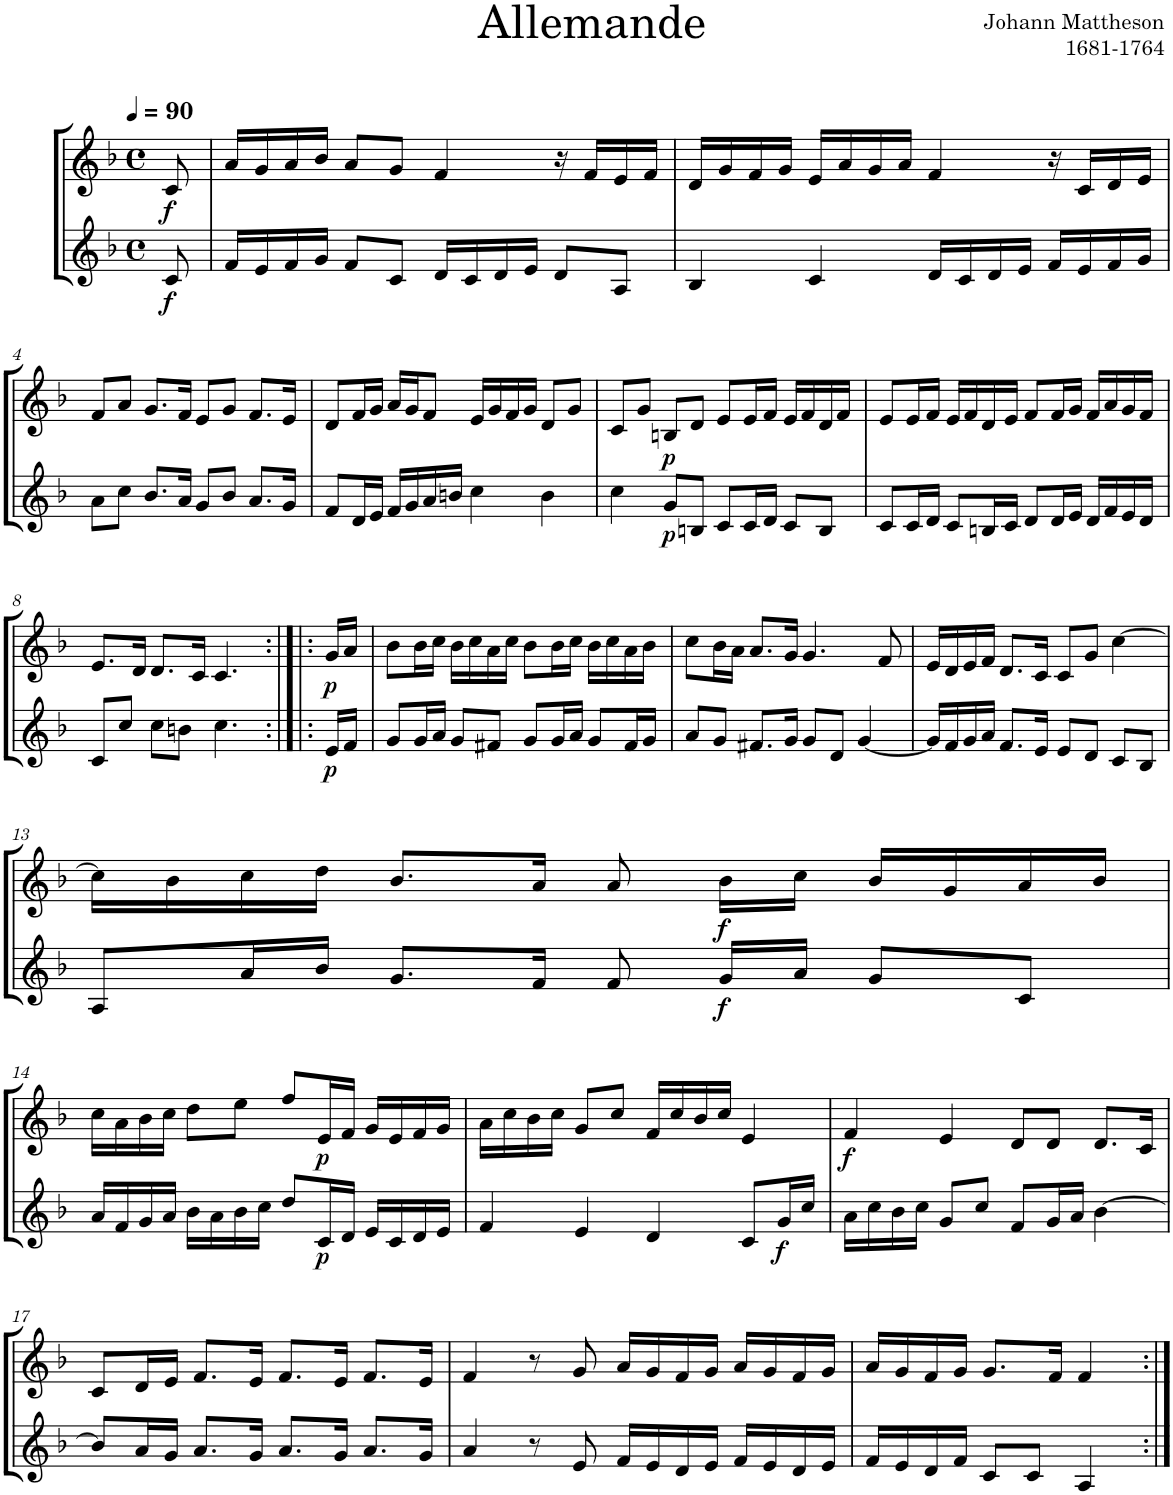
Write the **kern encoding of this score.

**kern	**dynam	**kern	**dynam
*part2	*part2	*part1	*part1
*staff2	*staff2	*staff1	*staff1
*I"2.Altflöte	*	*I"1.Altflöte	*
*clefG2	*	*clefG2	*
*Trd3c5	*	*Trd3c5	*
*k[b-]	*	*k[b-]	*
*M4/4	*	*M4/4	*
*met(c)	*	*met(c)	*
*MM90	*	*MM90	*
=1	=1	=1	=1
!	!LO:DY:b	!	!LO:DY:b
8c/	f	8c/	f
=2	=2	=2	=2
16f/LL	.	16a/LL	.
16e/	.	16g/	.
16f/	.	16a/	.
16g/JJ	.	16b-/JJ	.
8f/L	.	8a/L	.
8c/J	.	8g/J	.
16d/LL	.	4f/	.
16c/	.	.	.
16d/	.	.	.
16e/JJ	.	.	.
8d/L	.	16r	.
.	.	16f/LL	.
8A/J	.	16e/	.
.	.	16f/JJ	.
=3	=3	=3	=3
4B-/	.	16d/LL	.
.	.	16g/	.
.	.	16f/	.
.	.	16g/JJ	.
4c/	.	16e/LL	.
.	.	16a/	.
.	.	16g/	.
.	.	16a/JJ	.
16d/LL	.	4f/	.
16c/	.	.	.
16d/	.	.	.
16e/JJ	.	.	.
16f/LL	.	16r	.
16e/	.	16c/LL	.
16f/	.	16d/	.
16g/JJ	.	16e/JJ	.
!!LO:LB:g=z
=4	=4	=4	=4
8a\L	.	8f/L	.
8cc\J	.	8a/J	.
8.b-/L	.	8.g/L	.
16a/Jk	.	16f/Jk	.
8g/L	.	8e/L	.
8b-/J	.	8g/J	.
8.a/L	.	8.f/L	.
16g/Jk	.	16e/Jk	.
=5	=5	=5	=5
8f/L	.	8d/L	.
16d/L	.	16f/L	.
16e/JJ	.	16g/JJ	.
16f/LL	.	16a/LL	.
16g/	.	16g/J	.
16a/	.	8f/J	.
16bn/JJ	.	.	.
4cc\	.	16e/LL	.
.	.	16g/	.
.	.	16f/	.
.	.	16g/JJ	.
4b\	.	8d/L	.
.	.	8g/J	.
=6	=6	=6	=6
4cc\	.	8c/L	.
.	.	8g/J	.
!	!LO:DY:b	!	!LO:DY:b
8g/L	p	8Bn/L	p
8Bn/J	.	8d/J	.
8c/L	.	8e/L	.
16c/L	.	16e/L	.
16d/JJ	.	16f/JJ	.
8c/L	.	16e/LL	.
.	.	16f/	.
8B/J	.	16d/	.
.	.	16f/JJ	.
=7	=7	=7	=7
8c/L	.	8e/L	.
16c/L	.	16e/L	.
16d/JJ	.	16f/JJ	.
8c/L	.	16e/LL	.
.	.	16f/	.
16Bn/L	.	16d/	.
16c/JJ	.	16e/JJ	.
8d/L	.	8f/L	.
16d/L	.	16f/L	.
16e/JJ	.	16g/JJ	.
16d/LL	.	16f/LL	.
16f/	.	16a/	.
16e/	.	16g/	.
16d/JJ	.	16f/JJ	.
!!LO:LB:g=z
=8	=8	=8	=8
8c/L	.	8.e/L	.
8cc/J	.	.	.
.	.	16d/Jk	.
8cc\L	.	8.d/L	.
8bn\J	.	.	.
.	.	16c/Jk	.
4.cc\	.	4.c/	.
=9:|!|:	=9:|!|:	=9:|!|:	=9:|!|:
!	!LO:DY:b	!	!LO:DY:b
16e/LL	p	16g/LL	p
16f/JJ	.	16a/JJ	.
=10	=10	=10	=10
8g/L	.	8b-\L	.
16g/L	.	16b-\L	.
16a/JJ	.	16cc\JJ	.
8g/L	.	16b-\LL	.
.	.	16cc\	.
8f#X/J	.	16a\	.
.	.	16cc\JJ	.
8g/L	.	8b-\L	.
16g/L	.	16b-\L	.
16a/JJ	.	16cc\JJ	.
8g/L	.	16b-\LL	.
.	.	16cc\	.
16f#/L	.	16a\	.
16g/JJ	.	16b-\JJ	.
=11	=11	=11	=11
8a/L	.	8cc\L	.
8g/J	.	16b-\L	.
.	.	16a\JJ	.
8.f#X/L	.	8.a/L	.
16g/Jk	.	16g/Jk	.
8g/L	.	4.g/	.
8d/J	.	.	.
[4g/	.	.	.
.	.	8f/	.
=12	=12	=12	=12
16g/LL]	.	16e/LL	.
16f/	.	16d/	.
16g/	.	16e/	.
16a/JJ	.	16f/JJ	.
8.f/L	.	8.d/L	.
16e/Jk	.	16c/Jk	.
8e/L	.	8c/L	.
8d/J	.	8g/J	.
8c/L	.	[4cc\	.
8B-/J	.	.	.
!!LO:LB:g=z
=13	=13	=13	=13
8A/L	.	16cc\LL]	.
.	.	16b-\	.
16a/L	.	16cc\	.
16b-/JJ	.	16dd\JJ	.
8.g/L	.	8.b-/L	.
16f/Jk	.	16a/Jk	.
8f/	.	8a/	.
!	!LO:DY:b	!	!LO:DY:b
16g/LL	f	16b-\LL	f
16a/JJ	.	16cc\JJ	.
8g/L	.	16b-/LL	.
.	.	16g/	.
8c/J	.	16a/	.
.	.	16b-/JJ	.
!!LO:LB:g=z
=14	=14	=14	=14
16a/LL	.	16cc\LL	.
16f/	.	16a\	.
16g/	.	16b-\	.
16a/JJ	.	16cc\JJ	.
16b-\LL	.	8dd\L	.
16a\	.	.	.
16b-\	.	8ee\J	.
16cc\JJ	.	.	.
8dd/L	.	8ff/L	.
!	!LO:DY:b	!	!LO:DY:b
16c/L	p	16e/L	p
16d/JJ	.	16f/JJ	.
16e/LL	.	16g/LL	.
16c/	.	16e/	.
16d/	.	16f/	.
16e/JJ	.	16g/JJ	.
=15	=15	=15	=15
4f/	.	16a\LL	.
.	.	16cc\	.
.	.	16b-\	.
.	.	16cc\JJ	.
4e/	.	8g/L	.
.	.	8cc/J	.
4d/	.	16f/LL	.
.	.	16cc/	.
.	.	16b-/	.
.	.	16cc/JJ	.
8c/L	.	4e/	.
!	!LO:DY:b	!	!
16g/L	f	.	.
16cc/JJ	.	.	.
=16	=16	=16	=16
!	!	!	!LO:DY:b
16a\LL	.	4f/	f
16cc\	.	.	.
16b-\	.	.	.
16cc\JJ	.	.	.
8g/L	.	4e/	.
8cc/J	.	.	.
8f/L	.	8d/L	.
16g/L	.	8d/J	.
16a/JJ	.	.	.
[4b-\	.	8.d/L	.
.	.	16c/Jk	.
!!LO:LB:g=z
=17	=17	=17	=17
8b-/L]	.	8c/L	.
16a/L	.	16d/L	.
16g/JJ	.	16e/JJ	.
8.a/L	.	8.f/L	.
16g/Jk	.	16e/Jk	.
8.a/L	.	8.f/L	.
16g/Jk	.	16e/Jk	.
8.a/L	.	8.f/L	.
16g/Jk	.	16e/Jk	.
=18	=18	=18	=18
4a/	.	4f/	.
8r	.	8r	.
8e/	.	8g/	.
16f/LL	.	16a/LL	.
16e/	.	16g/	.
16d/	.	16f/	.
16e/JJ	.	16g/JJ	.
16f/LL	.	16a/LL	.
16e/	.	16g/	.
16d/	.	16f/	.
16e/JJ	.	16g/JJ	.
=19	=19	=19	=19
16f/LL	.	16a/LL	.
16e/	.	16g/	.
16d/	.	16f/	.
16f/JJ	.	16g/JJ	.
8c/L	.	8.g/L	.
8c/J	.	.	.
.	.	16f/Jk	.
4A/	.	4f/	.
=:|!	=:|!	=:|!	=:|!
*-	*-	*-	*-
